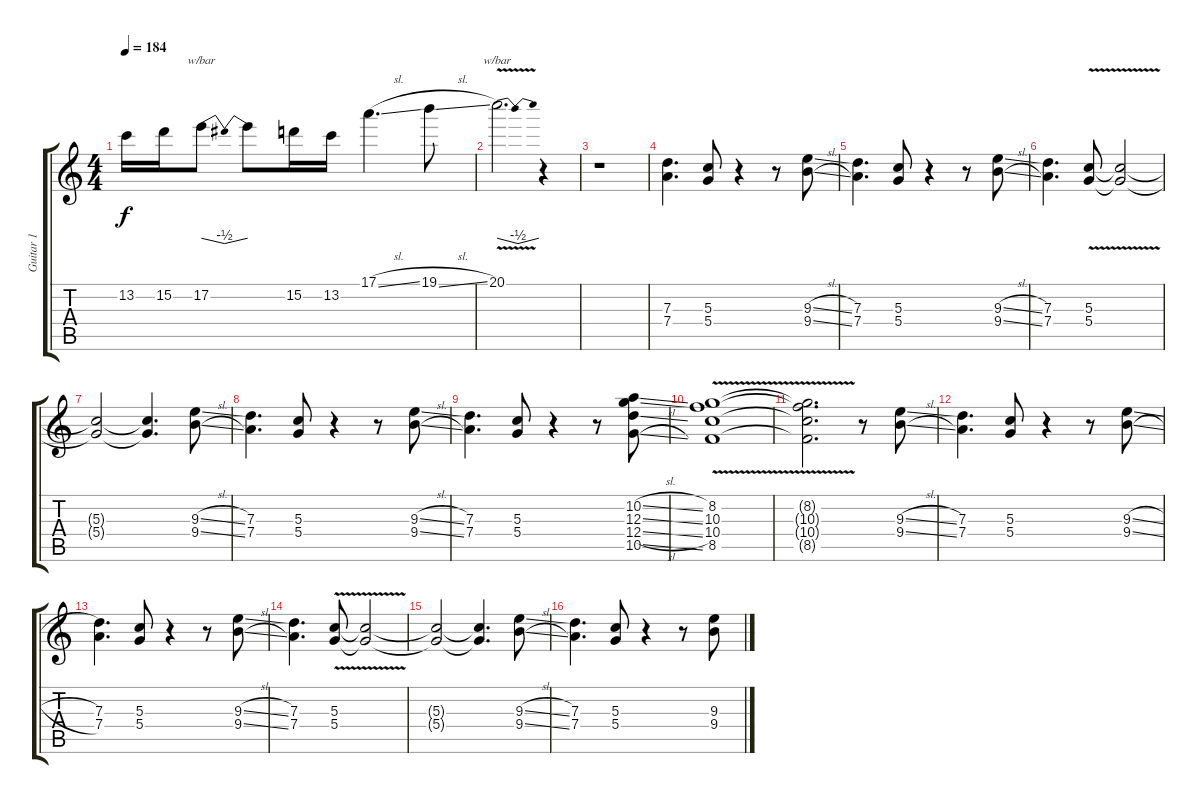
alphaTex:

\track ("Guitar 1" "Guitar 1") {instrument overdrivenguitar}
\staff {score tabs}
\tuning (E4 B3 G3 D3 A2 E2) {hide}
\ts (4 4)
\tempo 184
\clef g2
\ks c
13.2.16{dy f} 15.2.16 17.2.8{tbe (dip default 0 0 30 -2 60 0)} 17.2{t}.8 15.2.16 13.2.16 17.1{sl}.4{d} 19.1{sl}.8 |
20.1{v}.2{d tbe (dip default 0 0 30 -2 60 0)} r.4 |
r.1 |
(7.3 7.4).4{d} (5.3 5.4).8 r.4 r.8 (9.3{sl} 9.4{sl}).8 |
(7.3 7.4).4{d} (5.3 5.4).8 r.4 r.8 (9.3{sl} 9.4{sl}).8 |
(7.3 7.4).4{d} (5.3 5.4{v}).8 (5.3{t} 5.4{t}).2 |
(5.3{t} 5.4{t}).2 (5.3{t} 5.4{t}).4{d} (9.3{sl} 9.4{sl}).8 |
(7.3 7.4).4{d} (5.3 5.4).8 r.4 r.8 (9.3{sl} 9.4{sl}).8 |
(7.3 7.4).4{d} (5.3 5.4).8 r.4 r.8 (10.2{sl} 12.3{sl} 12.4{sl} 10.5{sl}).8 |
(8.2{v} 10.3{v} 10.4{v} 8.5{v}).1 |
(8.2{t} 10.3{t} 10.4{t} 8.5{t}).2{d} r.8 (9.3{sl} 9.4{sl}).8 |
(7.3 7.4).4{d} (5.3 5.4).8 r.4 r.8 (9.3{sl} 9.4{sl}).8 |
(7.3 7.4).4{d} (5.3 5.4).8 r.4 r.8 (9.3{sl} 9.4{sl}).8 |
(7.3 7.4).4{d} (5.3{v} 5.4{v}).8 (5.3{t} 5.4{t}).2 |
(5.3{t} 5.4{t}).2 (5.3{t} 5.4{t}).4{d} (9.3{sl} 9.4{sl}).8 |
(7.3 7.4).4{d} (5.3 5.4).8 r.4 r.8 (9.3{sl} 9.4{sl}).8
